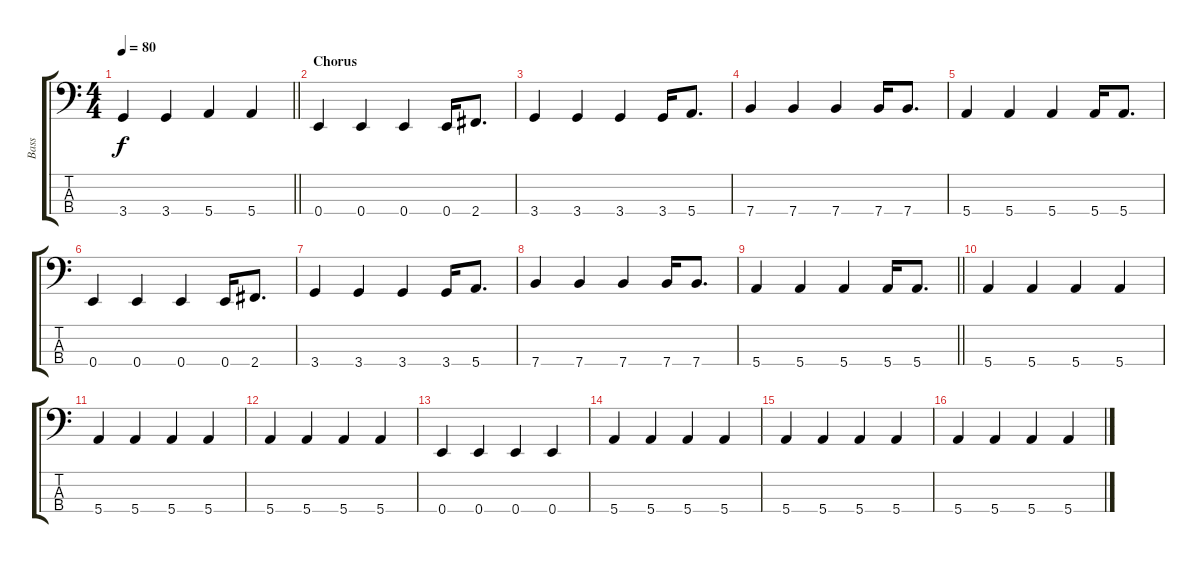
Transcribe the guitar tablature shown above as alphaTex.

\track ("Bass" "Bass") {instrument electricbassfinger}
\staff {score tabs}
\tuning (G2 D2 A1 E1) {hide}
\ts (4 4)
\tempo 80
\clef f4
\barLineRight lightlight
\ks c
3.4.4{dy f} 3.4.4 5.4.4 5.4.4 |
\section ("" "Chorus")
0.4.4 0.4.4 0.4.4 0.4.16 2.4.8{d} |
3.4.4 3.4.4 3.4.4 3.4.16 5.4.8{d} |
7.4.4 7.4.4 7.4.4 7.4.16 7.4.8{d} |
5.4.4 5.4.4 5.4.4 5.4.16 5.4.8{d} |
0.4.4 0.4.4 0.4.4 0.4.16 2.4.8{d} |
3.4.4 3.4.4 3.4.4 3.4.16 5.4.8{d} |
7.4.4 7.4.4 7.4.4 7.4.16 7.4.8{d} |
\barLineRight lightlight
5.4.4 5.4.4 5.4.4 5.4.16 5.4.8{d} |
5.4.4 5.4.4 5.4.4 5.4.4 |
5.4.4 5.4.4 5.4.4 5.4.4 |
5.4.4 5.4.4 5.4.4 5.4.4 |
0.4.4 0.4.4 0.4.4 0.4.4 |
5.4.4 5.4.4 5.4.4 5.4.4 |
5.4.4 5.4.4 5.4.4 5.4.4 |
5.4.4 5.4.4 5.4.4 5.4.4
